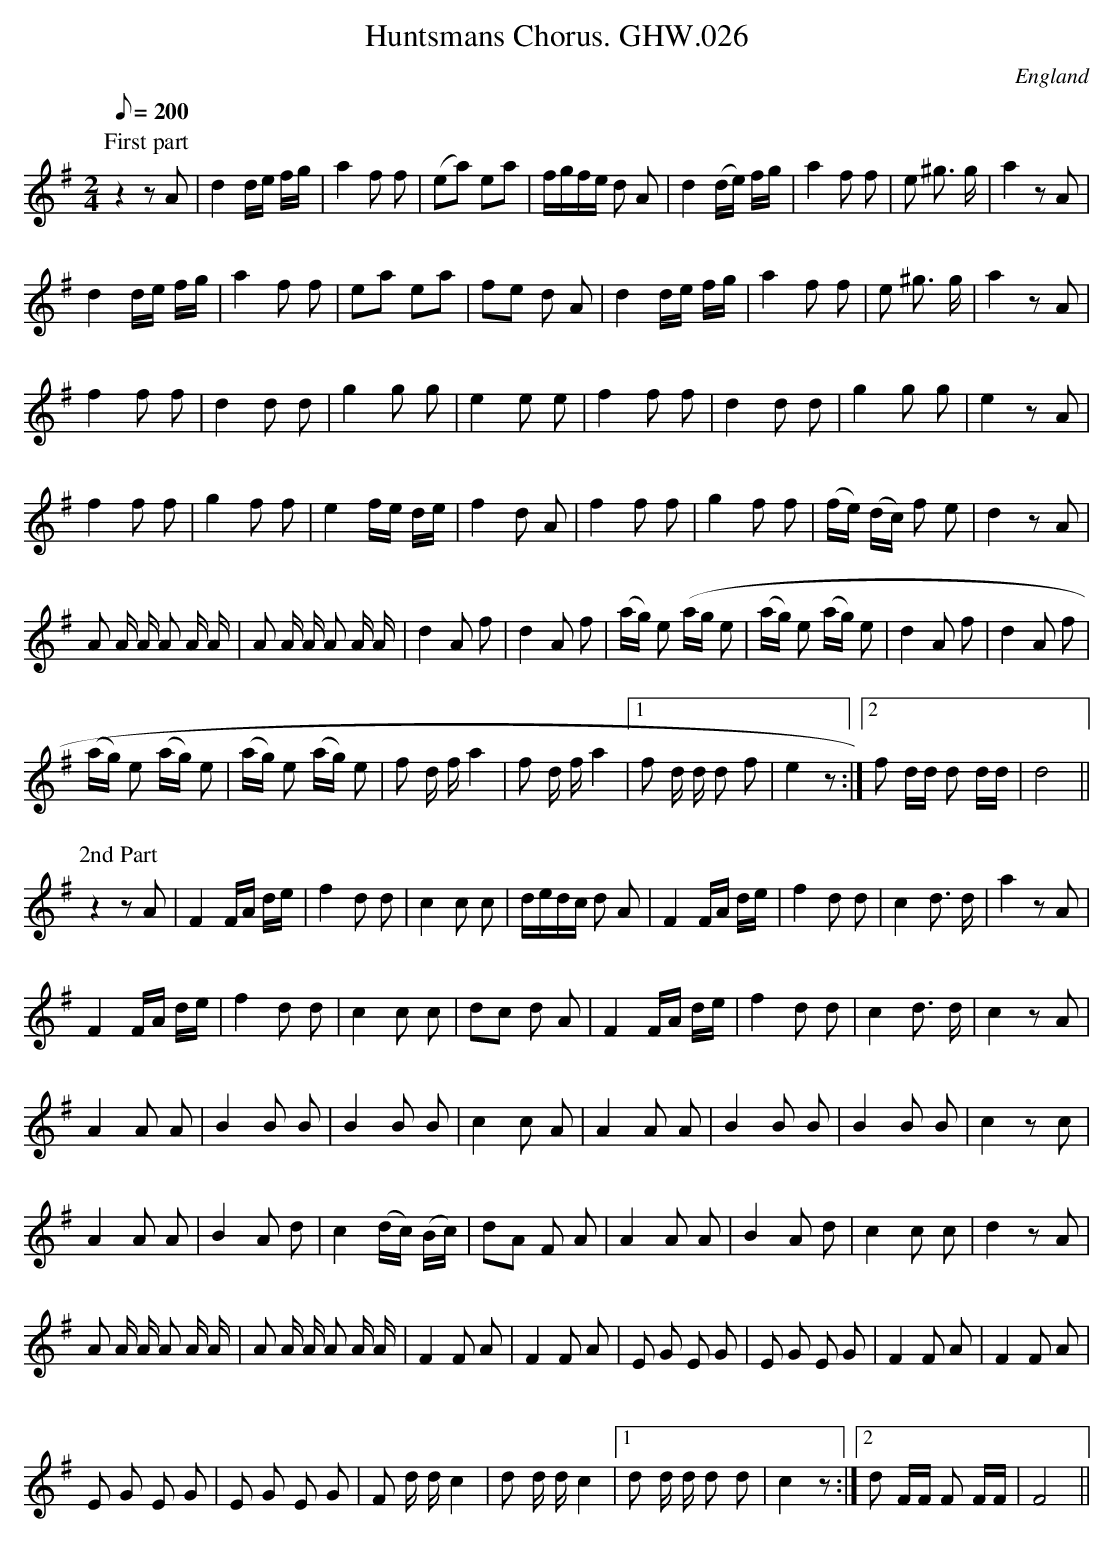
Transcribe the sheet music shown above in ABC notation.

X:1
T:Huntsmans Chorus. GHW.026
M:2/4
L:1/8
Q:200
O:England
K:G
P:First part
z2zA|d2 d/e/ f/g/|a2 f f|(ea) ea|f/g/f/e/ d A|d2 (d/e/) f/g/
|
a2f f|e1 ^g3/ g/|a2 zA|!
d2 d/e/ f/g/|a2 f f|ea ea|fe d A|d2 d/e/ f/g/|a2f f|e1 ^g3/ g/
|a2 zA|!
f2 f f|d2 d d|g2 g g|e2 e e|f2 f f|d2 d d|g2 g g|e2 z A|!
f2 f f|g2 f f|e2f/e/ d/e/|f2 d A|f2 f f|g2 f f|(f/e/) (d/c/) f e
|
d2 z A|!
A A/ A/ A A/ A/|A A/ A/ A A/ A/|d2 A f|d2 A f|(a/g/) e (a/g/
) e|(a/g/) e (a/g/) e|d2 A f|d2 A f|!
(a/g/) e (a/g/) e|(a/g/) e (a/g/) e|f d/ f/ a2|f d/ f/ a2|1
f d/ d/ d f|e2 z:|2 f d/d/ d d/d/| d4||!
P:2nd Part
z2z A|F2 F/A/ d/e/|f2 d d |c2 c c|d/e/d/c/ d A|F2 F/A/ d/e/
|f2 d d |c2 d3/ d/|a2 z A|!
F2 F/A/ d/e/|f2 d d |c2 c c|dc d A|F2 F/A/ d/e/
|f2 d d |c2 d3/ d/|c2 z A|!
A2 A A |B2 B B|B2 B B|c2 c A|A2 A A|B2 B B|B2 B B|c2 z c|!
A2 A A|B2 A d|c2 (d/c/) (B/c/)|dA F A|A2 A A|B2 A d|c2 c c|d2 z A|!
A A/ A/ A A/ A/|A A/ A/ A A/ A/|F2 F A|F2 F A|E G E G|E G E G|F2
F A|F2 F A|!
E G E G|E G E G|F d/ d/ c2|d d/ d/ c2|1 d d/ d/ d d|c2 z:|2 d F/F/ F F/F/|F4||
